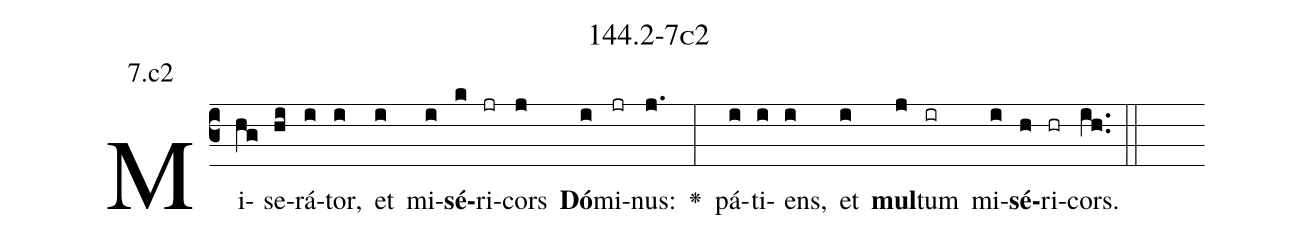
name: 144.2-7c2;
annotation: 7.c2;
%%
(c3)Mi(hg)se(hi)rá(i)tor,(i) et(i) mi(i)<b>sé</b>(k)ri(jr)cors(j) <b>Dó</b>(i)mi(jr)nus:(j.) <v>\greheightstar</v>(:) pá(i)ti(i)ens,(i) et(i) <b>mul</b>(j)tum(ir) mi(i)<b>sé</b>(h)ri(hr)cors.(ih..) (::)


%E(i) u(i) o(j) u(i) a(h) e.(ih..) (::)
